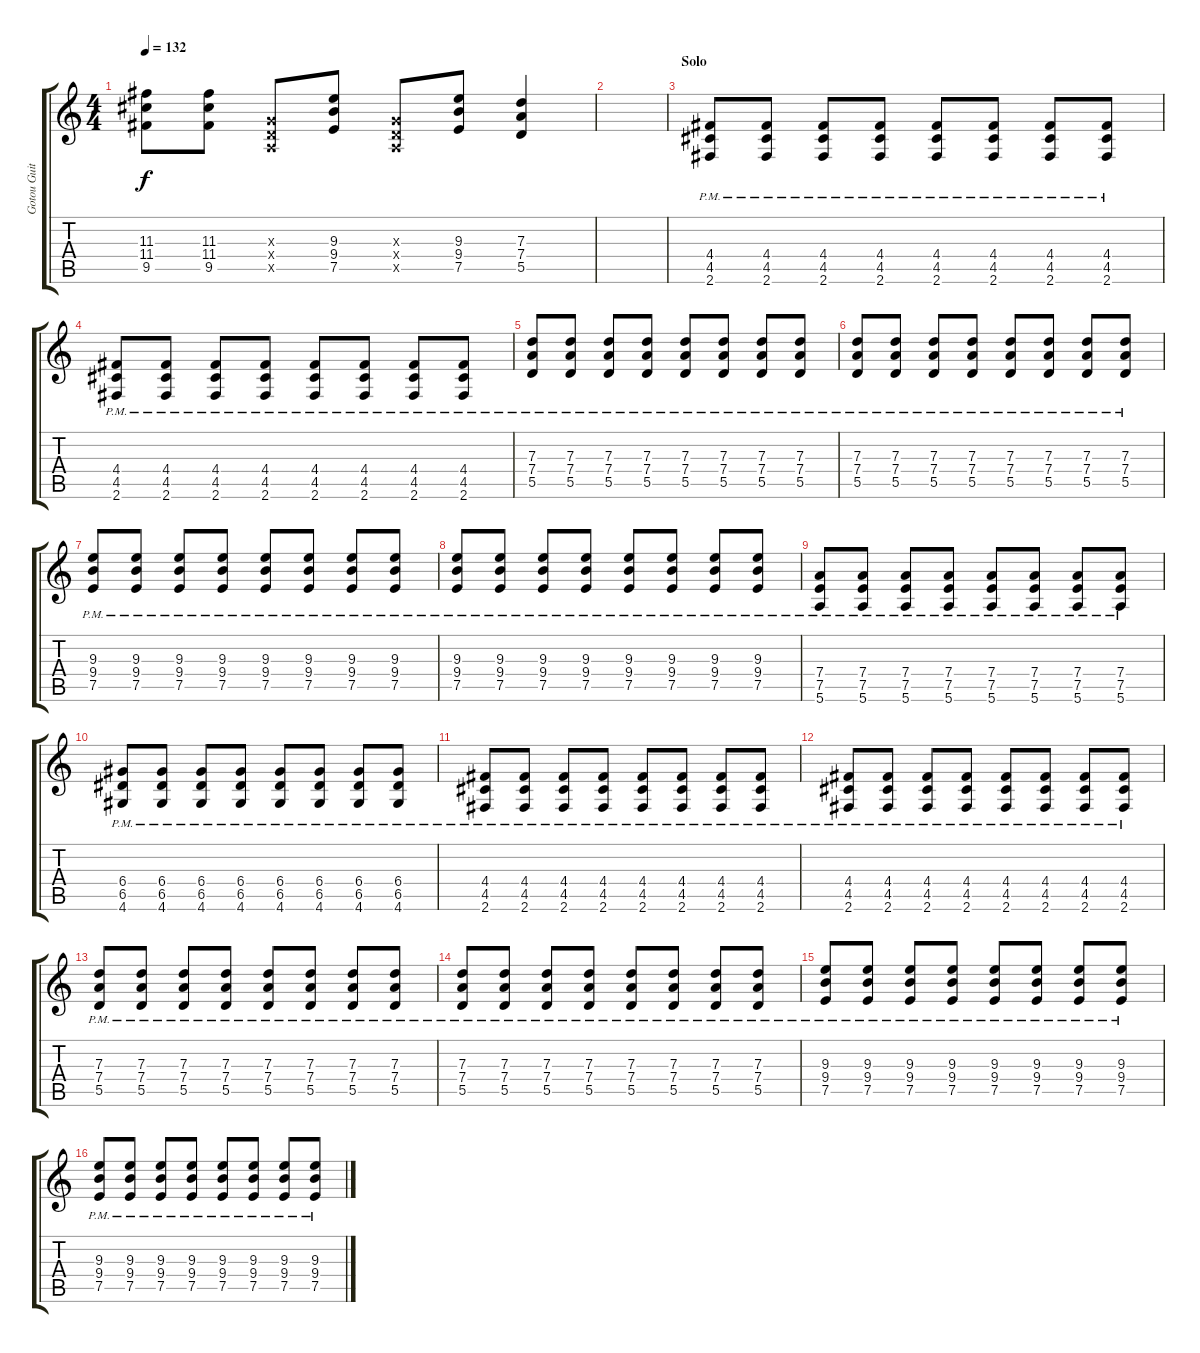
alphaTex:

\track ("Gotou Guitar" "Gotou Guit") {instrument overdrivenguitar}
\staff {score tabs}
\tuning (E4 B3 G3 D3 A2 E2) {hide}
\ts (4 4)
\tempo 132
\clef g2
\ks c
(11.3 11.4 9.5).8{dy f} (11.3 11.4 9.5).8 (0.3{x} 0.4{x} 0.5{x}).8 (9.3 9.4 7.5).8 (0.3{x} 0.4{x} 0.5{x}).8 (9.3 9.4 7.5).8 (7.3 7.4 5.5).4 |
|
\section ("" "Solo")
(4.4{pm} 4.5{pm} 2.6{pm}).8 (4.4{pm} 4.5{pm} 2.6{pm}).8 (4.4{pm} 4.5{pm} 2.6{pm}).8 (4.4{pm} 4.5{pm} 2.6{pm}).8 (4.4{pm} 4.5{pm} 2.6{pm}).8 (4.4{pm} 4.5{pm} 2.6{pm}).8 (4.4{pm} 4.5{pm} 2.6{pm}).8 (4.4{pm} 4.5{pm} 2.6{pm}).8 |
(4.4{pm} 4.5{pm} 2.6{pm}).8 (4.4{pm} 4.5{pm} 2.6{pm}).8 (4.4{pm} 4.5{pm} 2.6{pm}).8 (4.4{pm} 4.5{pm} 2.6{pm}).8 (4.4{pm} 4.5{pm} 2.6{pm}).8 (4.4{pm} 4.5{pm} 2.6{pm}).8 (4.4{pm} 4.5{pm} 2.6{pm}).8 (4.4{pm} 4.5{pm} 2.6{pm}).8 |
(7.3{pm} 7.4{pm} 5.5{pm}).8 (7.3{pm} 7.4{pm} 5.5{pm}).8 (7.3{pm} 7.4{pm} 5.5{pm}).8 (7.3{pm} 7.4{pm} 5.5{pm}).8 (7.3{pm} 7.4{pm} 5.5{pm}).8 (7.3{pm} 7.4{pm} 5.5{pm}).8 (7.3{pm} 7.4{pm} 5.5{pm}).8 (7.3{pm} 7.4{pm} 5.5{pm}).8 |
(7.3{pm} 7.4{pm} 5.5{pm}).8 (7.3{pm} 7.4{pm} 5.5{pm}).8 (7.3{pm} 7.4{pm} 5.5{pm}).8 (7.3{pm} 7.4{pm} 5.5{pm}).8 (7.3{pm} 7.4{pm} 5.5{pm}).8 (7.3{pm} 7.4{pm} 5.5{pm}).8 (7.3{pm} 7.4{pm} 5.5{pm}).8 (7.3{pm} 7.4{pm} 5.5{pm}).8 |
(9.3{pm} 9.4{pm} 7.5{pm}).8 (9.3{pm} 9.4{pm} 7.5{pm}).8 (9.3{pm} 9.4{pm} 7.5{pm}).8 (9.3{pm} 9.4{pm} 7.5{pm}).8 (9.3{pm} 9.4{pm} 7.5{pm}).8 (9.3{pm} 9.4{pm} 7.5{pm}).8 (9.3{pm} 9.4{pm} 7.5{pm}).8 (9.3{pm} 9.4{pm} 7.5{pm}).8 |
(9.3{pm} 9.4{pm} 7.5{pm}).8 (9.3{pm} 9.4{pm} 7.5{pm}).8 (9.3{pm} 9.4{pm} 7.5{pm}).8 (9.3{pm} 9.4{pm} 7.5{pm}).8 (9.3{pm} 9.4{pm} 7.5{pm}).8 (9.3{pm} 9.4{pm} 7.5{pm}).8 (9.3{pm} 9.4{pm} 7.5{pm}).8 (9.3{pm} 9.4{pm} 7.5{pm}).8 |
(7.4{pm} 7.5{pm} 5.6{pm}).8 (7.4{pm} 7.5{pm} 5.6{pm}).8 (7.4{pm} 7.5{pm} 5.6{pm}).8 (7.4{pm} 7.5{pm} 5.6{pm}).8 (7.4{pm} 7.5{pm} 5.6{pm}).8 (7.4{pm} 7.5{pm} 5.6{pm}).8 (7.4{pm} 7.5{pm} 5.6{pm}).8 (7.4{pm} 7.5{pm} 5.6{pm}).8 |
(6.4{pm} 6.5{pm} 4.6{pm}).8 (6.4{pm} 6.5{pm} 4.6{pm}).8 (6.4{pm} 6.5{pm} 4.6{pm}).8 (6.4{pm} 6.5{pm} 4.6{pm}).8 (6.4{pm} 6.5{pm} 4.6{pm}).8 (6.4{pm} 6.5{pm} 4.6{pm}).8 (6.4{pm} 6.5{pm} 4.6{pm}).8 (6.4{pm} 6.5{pm} 4.6{pm}).8 |
(4.4{pm} 4.5{pm} 2.6{pm}).8 (4.4{pm} 4.5{pm} 2.6{pm}).8 (4.4{pm} 4.5{pm} 2.6{pm}).8 (4.4{pm} 4.5{pm} 2.6{pm}).8 (4.4{pm} 4.5{pm} 2.6{pm}).8 (4.4{pm} 4.5{pm} 2.6{pm}).8 (4.4{pm} 4.5{pm} 2.6{pm}).8 (4.4{pm} 4.5{pm} 2.6{pm}).8 |
(4.4{pm} 4.5{pm} 2.6{pm}).8 (4.4{pm} 4.5{pm} 2.6{pm}).8 (4.4{pm} 4.5{pm} 2.6{pm}).8 (4.4{pm} 4.5{pm} 2.6{pm}).8 (4.4{pm} 4.5{pm} 2.6{pm}).8 (4.4{pm} 4.5{pm} 2.6{pm}).8 (4.4{pm} 4.5{pm} 2.6{pm}).8 (4.4{pm} 4.5{pm} 2.6{pm}).8 |
(7.3{pm} 7.4{pm} 5.5{pm}).8 (7.3{pm} 7.4{pm} 5.5{pm}).8 (7.3{pm} 7.4{pm} 5.5{pm}).8 (7.3{pm} 7.4{pm} 5.5{pm}).8 (7.3{pm} 7.4{pm} 5.5{pm}).8 (7.3{pm} 7.4{pm} 5.5{pm}).8 (7.3{pm} 7.4{pm} 5.5{pm}).8 (7.3{pm} 7.4{pm} 5.5{pm}).8 |
(7.3{pm} 7.4{pm} 5.5{pm}).8 (7.3{pm} 7.4{pm} 5.5{pm}).8 (7.3{pm} 7.4{pm} 5.5{pm}).8 (7.3{pm} 7.4{pm} 5.5{pm}).8 (7.3{pm} 7.4{pm} 5.5{pm}).8 (7.3{pm} 7.4{pm} 5.5{pm}).8 (7.3{pm} 7.4{pm} 5.5{pm}).8 (7.3{pm} 7.4{pm} 5.5{pm}).8 |
(9.3{pm} 9.4{pm} 7.5{pm}).8 (9.3{pm} 9.4{pm} 7.5{pm}).8 (9.3{pm} 9.4{pm} 7.5{pm}).8 (9.3{pm} 9.4{pm} 7.5{pm}).8 (9.3{pm} 9.4{pm} 7.5{pm}).8 (9.3{pm} 9.4{pm} 7.5{pm}).8 (9.3{pm} 9.4{pm} 7.5{pm}).8 (9.3{pm} 9.4{pm} 7.5{pm}).8 |
(9.3{pm} 9.4{pm} 7.5{pm}).8 (9.3{pm} 9.4{pm} 7.5{pm}).8 (9.3{pm} 9.4{pm} 7.5{pm}).8 (9.3{pm} 9.4{pm} 7.5{pm}).8 (9.3{pm} 9.4{pm} 7.5{pm}).8 (9.3{pm} 9.4{pm} 7.5{pm}).8 (9.3{pm} 9.4{pm} 7.5{pm}).8 (9.3{pm} 9.4{pm} 7.5{pm}).8
